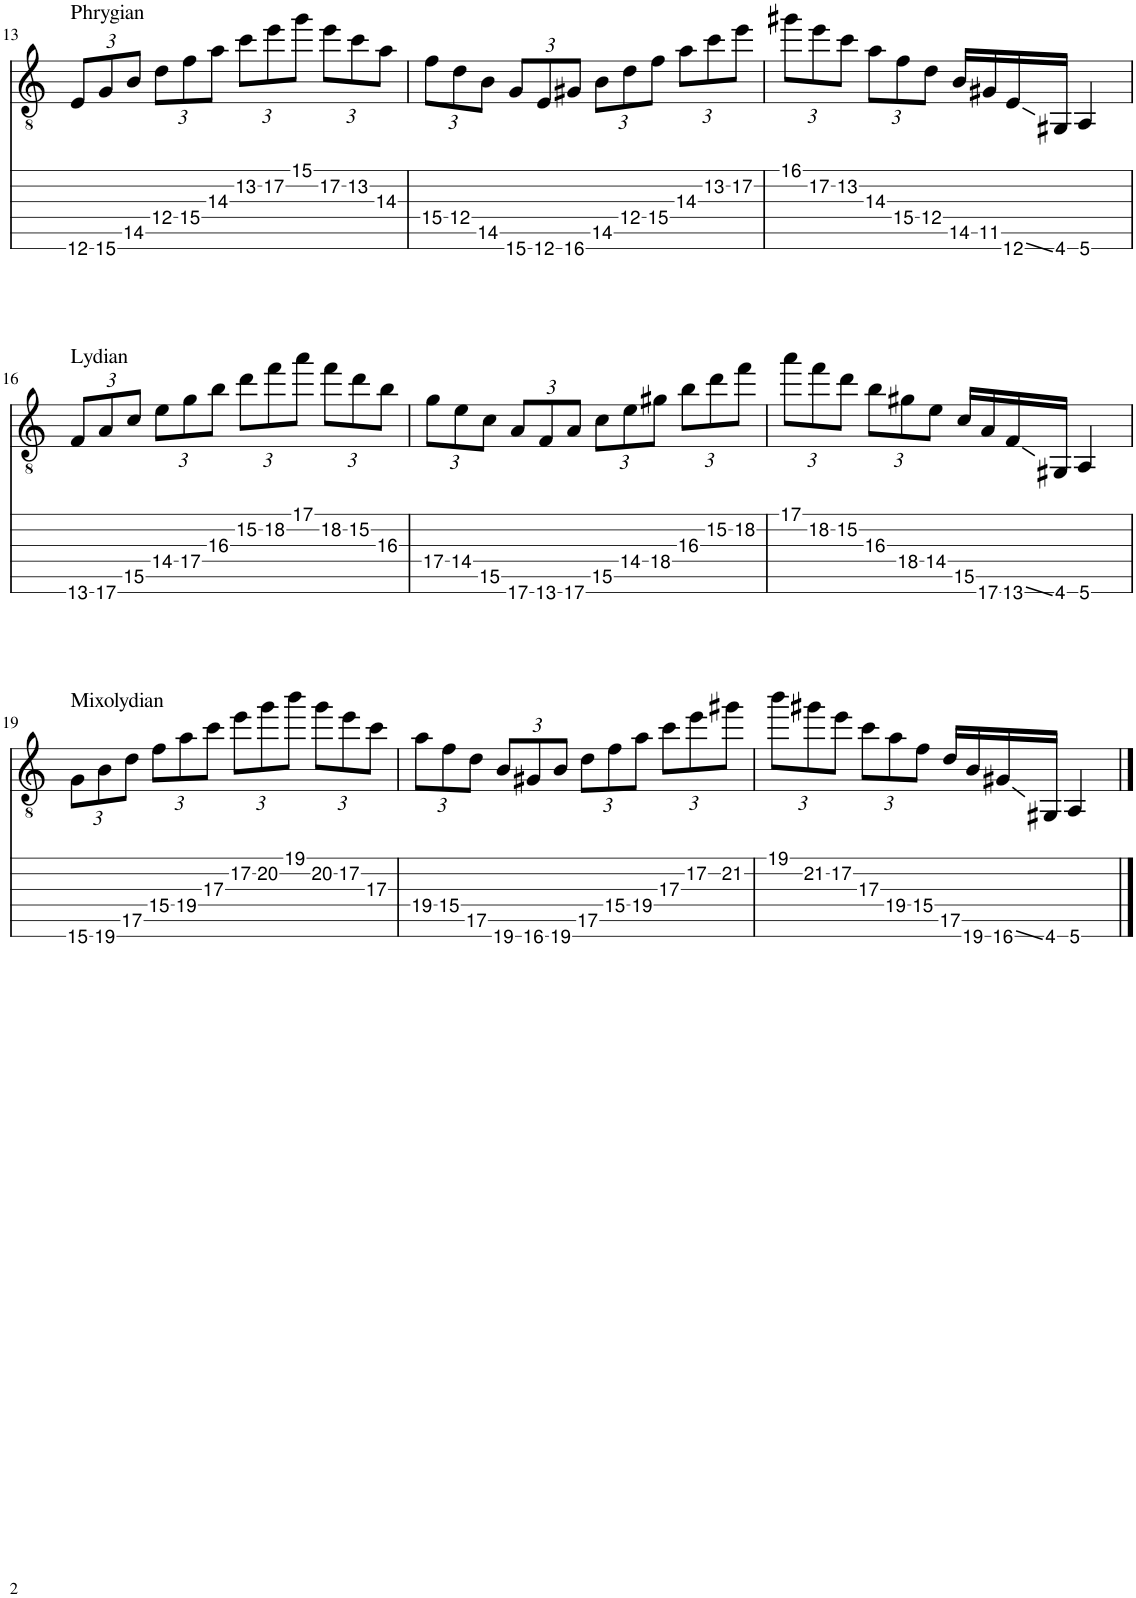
**kern	**kern
*part1	*part1
*staff2	*staff1
*I"Guitar	*
*I'Guit.	*
!!LO:PB:g=z
*	*clefGv2
*k[]	*k[]
*M4/4	*M4/4
*Xbrackettup	*Xbrackettup
=13	=13
!	!LO:TX:a:t=Phrygian
12EL	12E/L
12G	12G/
12BJ	12B/J
12dL	12d\L
12f	12f\
12aJ	12a\J
12ccL	12cc\L
12ee	12ee\
12ggJ	12gg\J
12eeL	12ee\L
12cc	12cc\
12aJ	12a\J
=14	=14
12fL	12f\L
12d	12d\
12BJ	12B\J
12GL	12G/L
12E	12E/
12G#J	12G#X/J
12BL	12B\L
12d	12d\
12fJ	12f\J
12aL	12a\L
12cc	12cc\
12eeJ	12ee\J
=15	=15
12gg#L	12gg#X\L
12ee	12ee\
12ccJ	12cc\J
12aL	12a\L
12f	12f\
12dJ	12d\J
16BLL	16B/LL
16G#J	16G#X/
16EL	16E/
16GG#JJ	16GG#X/JJ
4AA	4AA/
!!LO:LB:g=z
=16	=16
!	!LO:TX:a:t=Lydian
12FL	12F/L
12A	12A/
12cJ	12c/J
12eL	12e\L
12g	12g\
12bJ	12b\J
12ddL	12dd\L
12ff	12ff\
12aaJ	12aa\J
12ffL	12ff\L
12dd	12dd\
12bJ	12b\J
=17	=17
12gL	12g\L
12e	12e\
12cJ	12c\J
12AL	12A/L
12F	12F/
12AJ	12A/J
12cL	12c\L
12e	12e\
12g#J	12g#X\J
12bL	12b\L
12dd	12dd\
12ffJ	12ff\J
=18	=18
12aaL	12aa\L
12ff	12ff\
12ddJ	12dd\J
12bL	12b\L
12g#	12g#X\
12eJ	12e\J
16cLL	16c/LL
16AJ	16A/
16FL	16F/
16GG#JJ	16GG#X/JJ
4AA	4AA/
!!LO:LB:g=z
=19	=19
!	!LO:TX:a:t=Mixolydian
12GL	12G\L
12B	12B\
12dJ	12d\J
12fL	12f\L
12a	12a\
12ccJ	12cc\J
12eeL	12ee\L
12gg	12gg\
12bbJ	12bb\J
12ggL	12gg\L
12ee	12ee\
12ccJ	12cc\J
=20	=20
12aL	12a\L
12f	12f\
12dJ	12d\J
12BL	12B/L
12G#	12G#X/
12BJ	12B/J
12dL	12d\L
12f	12f\
12aJ	12a\J
12ccL	12cc\L
12ee	12ee\
12gg#J	12gg#X\J
=21	=21
12bbL	12bb\L
12gg#	12gg#X\
12eeJ	12ee\J
12ccL	12cc\L
12a	12a\
12fJ	12f\J
16dLL	16d/LL
16BJ	16B/
16G#L	16G#X/
16GG#JJ	16GG#X/JJ
4AA	4AA/
==	==
*-	*-
